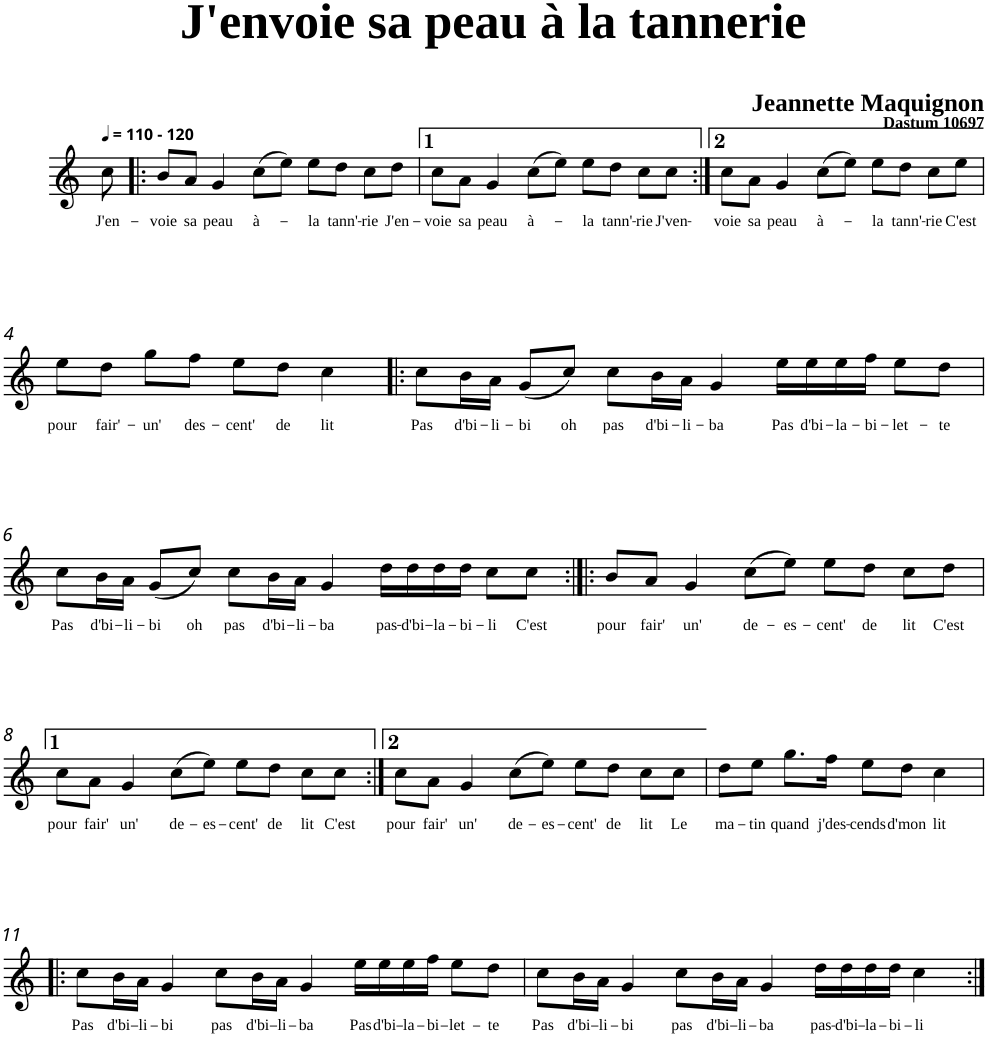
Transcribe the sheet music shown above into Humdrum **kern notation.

**kern	**text
*part1	*part1
*staff1	*staff1
*clefG2	*
*k[]	*
=	=
!LO:TX:a:B:t=- 120	!
!	!LO:LY:b
8cc\	J'en-
=1!|:	=1!|:
!	!LO:LY:b
8b/L	-voie
!	!LO:LY:b
8a/J	sa
!	!LO:LY:b
4g/	peau
!	!LO:LY:b
(>8cc\L	à-
8ee\J)	.
!	!LO:LY:b
8ee\L	-la
!	!LO:LY:b
8dd\J	tann'-
!	!LO:LY:b
8cc\L	-rie
!	!LO:LY:b
8dd\J	J'en-
=2	=2
!	!LO:LY:b
8cc\L	-voie
!	!LO:LY:b
8a\J	sa
!	!LO:LY:b
4g/	peau
!	!LO:LY:b
(>8cc\L	à-
8ee\J)	.
!	!LO:LY:b
8ee\L	-la
!	!LO:LY:b
8dd\J	tann'-
!	!LO:LY:b
8cc\L	-rie
!	!LO:LY:b
8cc\J	J'ven-
=3:|!	=3:|!
!	!LO:LY:b
8cc\L	-voie
!	!LO:LY:b
8a\J	sa
!	!LO:LY:b
4g/	peau
!	!LO:LY:b
(>8cc\L	à-
8ee\J)	.
!	!LO:LY:b
8ee\L	-la
!	!LO:LY:b
8dd\J	tann'-
!	!LO:LY:b
8cc\L	-rie
!	!LO:LY:b
8ee\J	C'est
!!LO:LB:g=z
=4	=4
!	!LO:LY:b
8ee\L	pour
!	!LO:LY:b
8dd\J	fair'-
!	!LO:LY:b
8gg\L	-un'
!	!LO:LY:b
8ff\J	des-
!	!LO:LY:b
8ee\L	-cent'
!	!LO:LY:b
8dd\J	de
!	!LO:LY:b
4cc\	lit
=5!|:	=5!|:
!	!LO:LY:b
8cc\L	Pas
!	!LO:LY:b
16b\L	d'bi-
!	!LO:LY:b
16a\JJ	-li-
!	!LO:LY:b
(<8g/L	-bi
!	!LO:LY:b
8cc/J)	oh
!	!LO:LY:b
8cc\L	pas
!	!LO:LY:b
16b\L	d'bi-
!	!LO:LY:b
16a\JJ	-li-
!	!LO:LY:b
4g/	-ba
!	!LO:LY:b
16ee\LL	Pas
!	!LO:LY:b
16ee\	d'bi-
!	!LO:LY:b
16ee\	-la-
!	!LO:LY:b
16ff\JJ	-bi-
!	!LO:LY:b
8ee\L	-let-
!	!LO:LY:b
8dd\J	-te
!!LO:LB:g=z
=6	=6
!	!LO:LY:b
8cc\L	Pas
!	!LO:LY:b
16b\L	d'bi-
!	!LO:LY:b
16a\JJ	-li-
!	!LO:LY:b
(<8g/L	-bi
!	!LO:LY:b
8cc/J)	oh
!	!LO:LY:b
8cc\L	pas
!	!LO:LY:b
16b\L	d'bi-
!	!LO:LY:b
16a\JJ	-li-
!	!LO:LY:b
4g/	-ba
!	!LO:LY:b
16dd\LL	pas-
!	!LO:LY:b
16dd\	-d'bi-
!	!LO:LY:b
16dd\	-la-
!	!LO:LY:b
16dd\JJ	-bi-
!	!LO:LY:b
8cc\L	-li
!	!LO:LY:b
8cc\J	C'est
=7:|!|:	=7:|!|:
!	!LO:LY:b
8b/L	pour
!	!LO:LY:b
8a/J	fair'
!	!LO:LY:b
4g/	un'
!	!LO:LY:b
(>8cc\L	de-
!	!LO:LY:b
8ee\J)	-es-
!	!LO:LY:b
8ee\L	-cent'
!	!LO:LY:b
8dd\J	de
!	!LO:LY:b
8cc\L	lit
!	!LO:LY:b
8dd\J	C'est
!!LO:LB:g=z
=8	=8
!	!LO:LY:b
8cc\L	pour
!	!LO:LY:b
8a\J	fair'
!	!LO:LY:b
4g/	un'
!	!LO:LY:b
(>8cc\L	de-
!	!LO:LY:b
8ee\J)	-es-
!	!LO:LY:b
8ee\L	-cent'
!	!LO:LY:b
8dd\J	de
!	!LO:LY:b
8cc\L	lit
!	!LO:LY:b
8cc\J	C'est
=9:|!	=9:|!
!	!LO:LY:b
8cc\L	pour
!	!LO:LY:b
8a\J	fair'
!	!LO:LY:b
4g/	un'
!	!LO:LY:b
(>8cc\L	de-
!	!LO:LY:b
8ee\J)	-es-
!	!LO:LY:b
8ee\L	-cent'
!	!LO:LY:b
8dd\J	de
!	!LO:LY:b
8cc\L	lit
!	!LO:LY:b
8cc\J	Le
=10	=10
!	!LO:LY:b
8dd\L	ma-
!	!LO:LY:b
8ee\J	-tin
!	!LO:LY:b
8.gg\L	quand
!	!LO:LY:b
16ff\Jk	j'des-
!	!LO:LY:b
8ee\L	-cends
!	!LO:LY:b
8dd\J	d'mon
!	!LO:LY:b
4cc\	lit
!!LO:LB:g=z
=11!|:	=11!|:
!	!LO:LY:b
8cc\L	Pas
!	!LO:LY:b
16b\L	d'bi-
!	!LO:LY:b
16a\JJ	-li-
!	!LO:LY:b
4g/	-bi
!	!LO:LY:b
8cc\L	pas
!	!LO:LY:b
16b\L	d'bi-
!	!LO:LY:b
16a\JJ	-li-
!	!LO:LY:b
4g/	-ba
!	!LO:LY:b
16ee\LL	Pas
!	!LO:LY:b
16ee\	d'bi-
!	!LO:LY:b
16ee\	-la-
!	!LO:LY:b
16ff\JJ	-bi-
!	!LO:LY:b
8ee\L	-let-
!	!LO:LY:b
8dd\J	-te
=12	=12
!	!LO:LY:b
8cc\L	Pas
!	!LO:LY:b
16b\L	d'bi-
!	!LO:LY:b
16a\JJ	-li-
!	!LO:LY:b
4g/	-bi
!	!LO:LY:b
8cc\L	pas
!	!LO:LY:b
16b\L	d'bi-
!	!LO:LY:b
16a\JJ	-li-
!	!LO:LY:b
4g/	-ba
!	!LO:LY:b
16dd\LL	pas-
!	!LO:LY:b
16dd\	-d'bi-
!	!LO:LY:b
16dd\	-la-
!	!LO:LY:b
16dd\JJ	-bi-
!	!LO:LY:b
4cc\	-li
=:|!	=:|!
*-	*-
